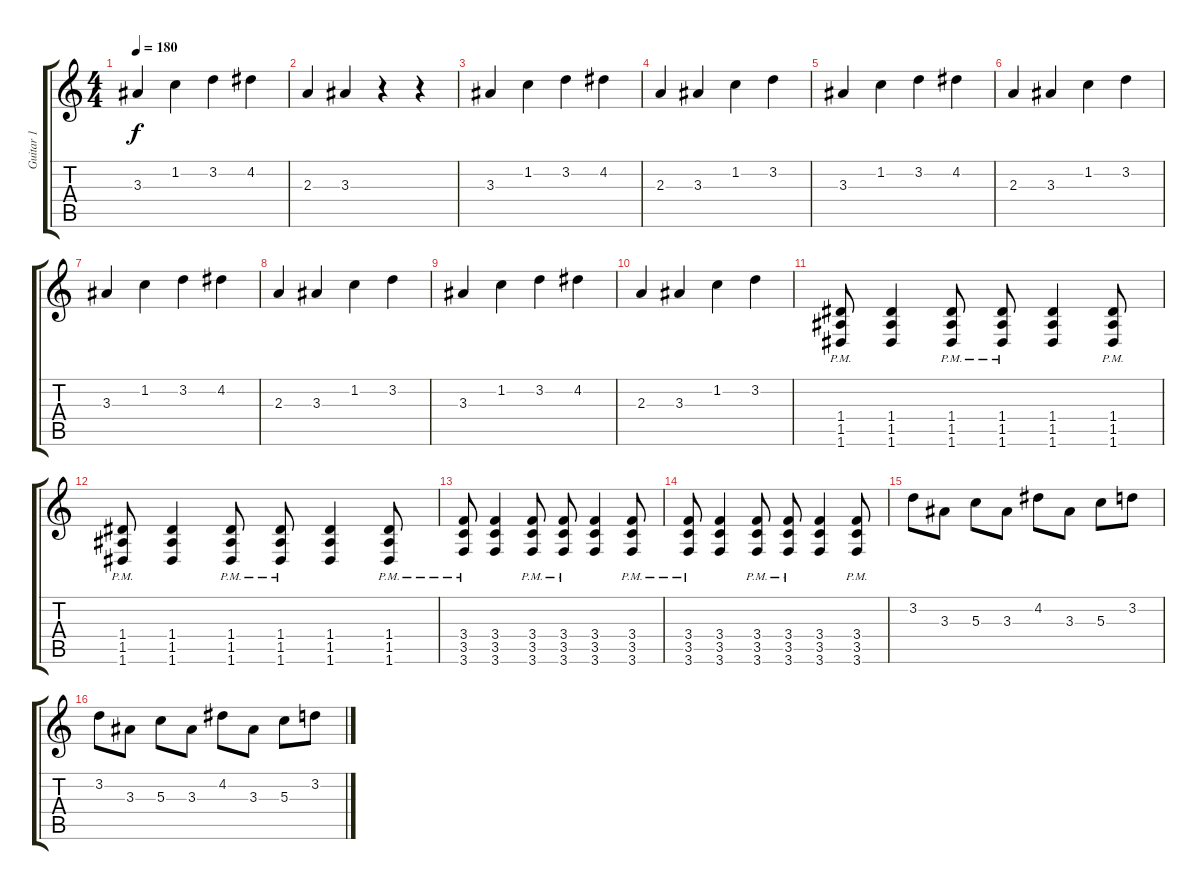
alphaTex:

\track ("Guitar 1" "Guitar 1") {instrument overdrivenguitar}
\staff {score tabs}
\tuning (E4 B3 G3 D3 A2 D2) {hide}
\ts (4 4)
\tempo 180
\clef g2
\ks c
3.3.4{dy f} 1.2.4 3.2.4 4.2.4 |
2.3.4 3.3.4 r.4 r.4 |
3.3.4{volume 11} 1.2.4 3.2.4 4.2.4 |
2.3.4 3.3.4 1.2.4 3.2.4 |
3.3.4{volume 11} 1.2.4 3.2.4 4.2.4 |
2.3.4 3.3.4 1.2.4 3.2.4 |
3.3.4{volume 11} 1.2.4 3.2.4 4.2.4 |
2.3.4 3.3.4 1.2.4 3.2.4 |
3.3.4{volume 11} 1.2.4 3.2.4 4.2.4 |
2.3.4 3.3.4 1.2.4 3.2.4 |
(1.4{pm} 1.5{pm} 1.6{pm}).8 (1.4 1.5 1.6).4 (1.4{pm} 1.5{pm} 1.6{pm}).8 (1.4{pm} 1.5{pm} 1.6{pm}).8 (1.4 1.5 1.6).4 (1.4{pm} 1.5{pm} 1.6{pm}).8 |
(1.4{pm} 1.5{pm} 1.6{pm}).8 (1.4 1.5 1.6).4 (1.4{pm} 1.5{pm} 1.6{pm}).8 (1.4{pm} 1.5{pm} 1.6{pm}).8 (1.4 1.5 1.6).4 (1.4{pm} 1.5{pm} 1.6{pm}).8 |
(3.4{pm} 3.5{pm} 3.6{pm}).8 (3.4 3.5 3.6).4 (3.4{pm} 3.5{pm} 3.6{pm}).8 (3.4{pm} 3.5{pm} 3.6{pm}).8 (3.4 3.5 3.6).4 (3.4{pm} 3.5{pm} 3.6{pm}).8 |
(3.4{pm} 3.5{pm} 3.6{pm}).8 (3.4 3.5 3.6).4 (3.4{pm} 3.5{pm} 3.6{pm}).8 (3.4{pm} 3.5{pm} 3.6{pm}).8 (3.4 3.5 3.6).4 (3.4{pm} 3.5{pm} 3.6{pm}).8 |
3.2.8{volume 16} 3.3.8 5.3.8 3.3.8 4.2.8 3.3.8 5.3.8 3.2.8 |
3.2.8 3.3.8 5.3.8 3.3.8 4.2.8 3.3.8 5.3.8 3.2.8
